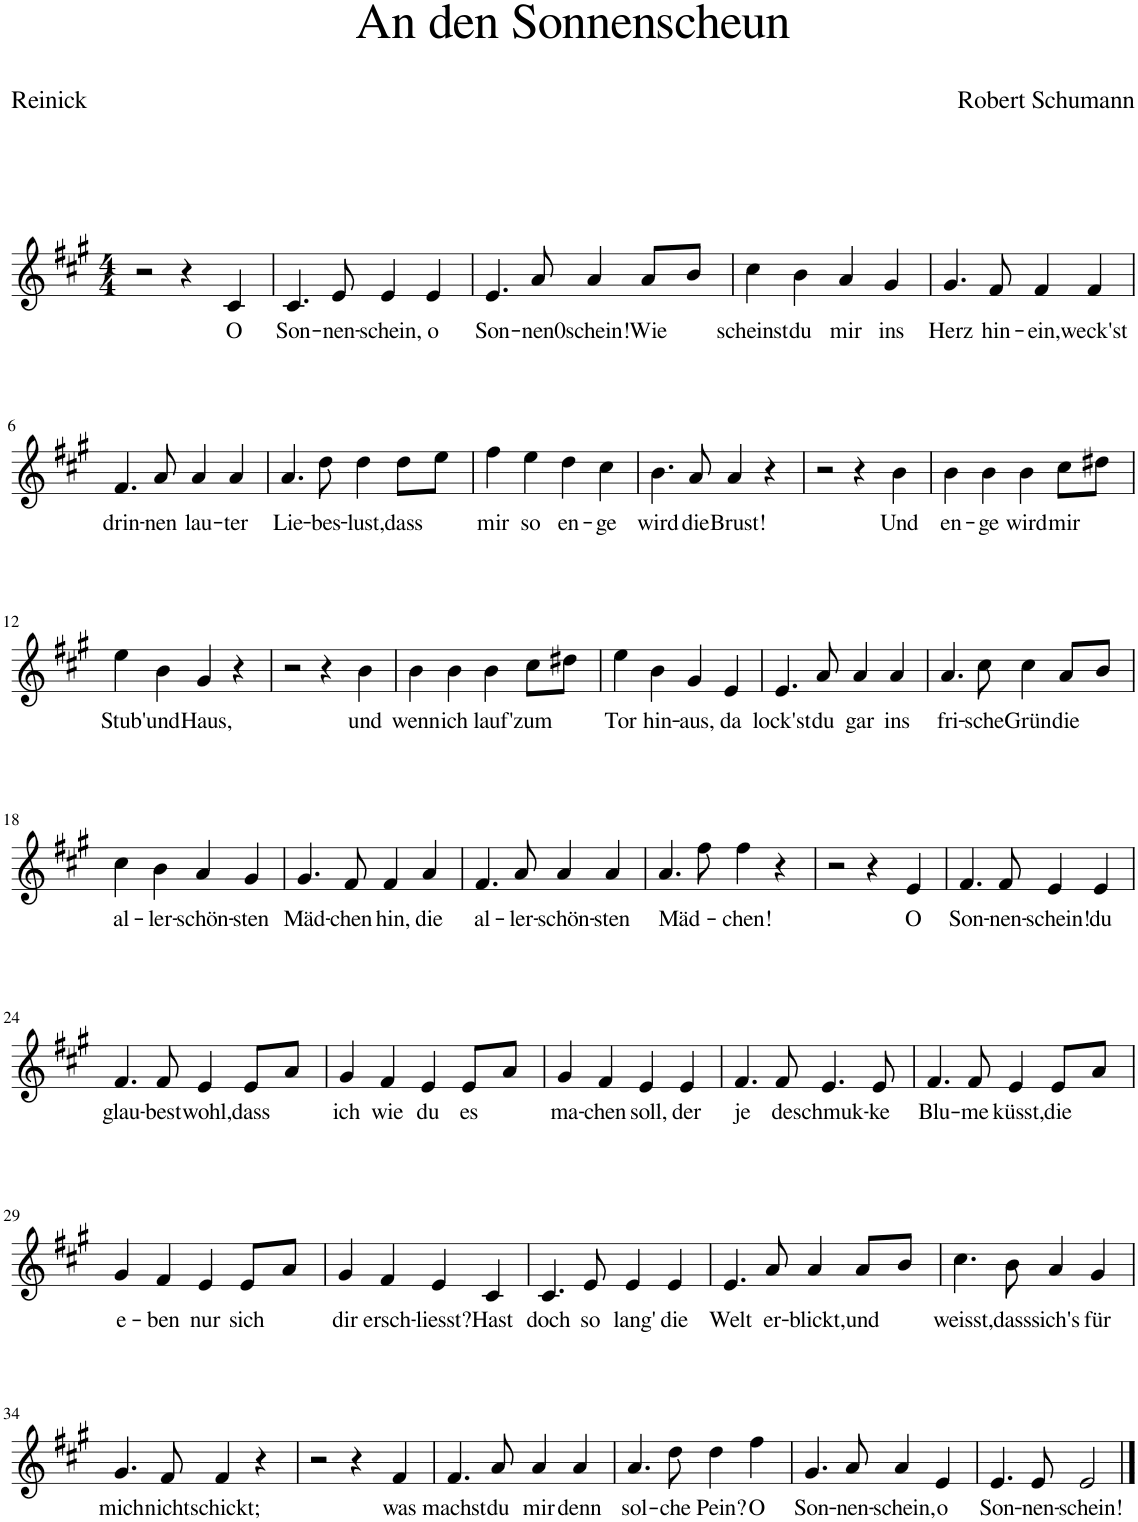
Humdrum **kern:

**kern	**text
*part1	*part1
*staff1	*staff1
*I"Piano	*
*I'Pno	*
*clefG2	*
*k[f#c#g#]	*
*M4/4	*
=1	=1
2r	.
4r	.
!	!LO:LY:b
4c#/	O
=2	=2
!	!LO:LY:b
4.c#/	Son-
!	!LO:LY:b
8e/	-nen-
!	!LO:LY:b
4e/	-schein,
!	!LO:LY:b
4e/	o
=3	=3
!	!LO:LY:b
4.e/	Son-
!	!LO:LY:b
8a/	-nen0
!	!LO:LY:b
4a/	-schein!
!	!LO:LY:b
8a/L	Wie
8b/J	.
=4	=4
!	!LO:LY:b
4cc#\	scheinst
!	!LO:LY:b
4b\	du
!	!LO:LY:b
4a/	mir
!	!LO:LY:b
4g#/	ins
=5	=5
!	!LO:LY:b
4.g#/	Herz
!	!LO:LY:b
8f#/	hin-
!	!LO:LY:b
4f#/	-ein,
!	!LO:LY:b
4f#/	weck'st
!!LO:LB:g=z
=6	=6
!	!LO:LY:b
4.f#/	drin-
!	!LO:LY:b
8a/	-nen
!	!LO:LY:b
4a/	lau-
!	!LO:LY:b
4a/	-ter
=7	=7
!	!LO:LY:b
4.a/	Lie-
!	!LO:LY:b
8dd\	-bes-
!	!LO:LY:b
4dd\	-lust,
!	!LO:LY:b
8dd\L	dass
8ee\J	.
=8	=8
!	!LO:LY:b
4ff#\	mir
!	!LO:LY:b
4ee\	so
!	!LO:LY:b
4dd\	en-
!	!LO:LY:b
4cc#\	-ge
=9	=9
!	!LO:LY:b
4.b\	wird
!	!LO:LY:b
8a/	die
!	!LO:LY:b
4a/	Brust!
4r	.
=10	=10
2r	.
4r	.
!	!LO:LY:b
4b\	Und
=11	=11
!	!LO:LY:b
4b\	en-
!	!LO:LY:b
4b\	-ge
!	!LO:LY:b
4b\	wird
!	!LO:LY:b
8cc#\L	mir
8dd#X\J	.
!!LO:LB:g=z
=12	=12
!	!LO:LY:b
4ee\	Stub'
!	!LO:LY:b
4b\	und
!	!LO:LY:b
4g#/	Haus,
4r	.
=13	=13
2r	.
4r	.
!	!LO:LY:b
4b\	und
=14	=14
!	!LO:LY:b
4b\	wenn
!	!LO:LY:b
4b\	ich
!	!LO:LY:b
4b\	lauf'
!	!LO:LY:b
8cc#\L	zum
8dd#X\J	.
=15	=15
!	!LO:LY:b
4ee\	Tor
!	!LO:LY:b
4b\	hin-
!	!LO:LY:b
4g#/	-aus,
!	!LO:LY:b
4e/	da
=16	=16
!	!LO:LY:b
4.e/	lock'st
!	!LO:LY:b
8a/	du
!	!LO:LY:b
4a/	gar
!	!LO:LY:b
4a/	ins
=17	=17
!	!LO:LY:b
4.a/	fri-
!	!LO:LY:b
8cc#\	-sche
!	!LO:LY:b
4cc#\	Grün
!	!LO:LY:b
8a/L	die
8b/J	.
!!LO:LB:g=z
=18	=18
!	!LO:LY:b
4cc#\	al-
!	!LO:LY:b
4b\	-ler-
!	!LO:LY:b
4a/	-schön-
!	!LO:LY:b
4g#/	-sten
=19	=19
!	!LO:LY:b
4.g#/	Mäd-
!	!LO:LY:b
8f#/	-chen
!	!LO:LY:b
4f#/	hin,
!	!LO:LY:b
4a/	die
=20	=20
!	!LO:LY:b
4.f#/	al-
!	!LO:LY:b
8a/	-ler-
!	!LO:LY:b
4a/	-schön-
!	!LO:LY:b
4a/	-sten
=21	=21
!	!LO:LY:b
4.a/	Mäd-
8ff#\	.
!	!LO:LY:b
4ff#\	-chen!
4r	.
=22	=22
2r	.
4r	.
!	!LO:LY:b
4e/	O
=23	=23
!	!LO:LY:b
4.f#/	Son-
!	!LO:LY:b
8f#/	-nen-
!	!LO:LY:b
4e/	-schein!
!	!LO:LY:b
4e/	du
!!LO:LB:g=z
=24	=24
!	!LO:LY:b
4.f#/	glau-
!	!LO:LY:b
8f#/	-best
!	!LO:LY:b
4e/	wohl,
!	!LO:LY:b
8e/L	dass
8a/J	.
=25	=25
!	!LO:LY:b
4g#/	ich
!	!LO:LY:b
4f#/	wie
!	!LO:LY:b
4e/	du
!	!LO:LY:b
8e/L	es
8a/J	.
=26	=26
!	!LO:LY:b
4g#/	ma-
!	!LO:LY:b
4f#/	-chen
!	!LO:LY:b
4e/	soll,
!	!LO:LY:b
4e/	der
=27	=27
!	!LO:LY:b
4.f#/	je
!	!LO:LY:b
8f#/	-de
!	!LO:LY:b
4.e/	schmuk-
!	!LO:LY:b
8e/	-ke
=28	=28
!	!LO:LY:b
4.f#/	Blu-
!	!LO:LY:b
8f#/	-me
!	!LO:LY:b
4e/	küsst,
!	!LO:LY:b
8e/L	die
8a/J	.
!!LO:LB:g=z
=29	=29
!	!LO:LY:b
4g#/	e-
!	!LO:LY:b
4f#/	-ben
!	!LO:LY:b
4e/	nur
!	!LO:LY:b
8e/L	sich
8a/J	.
=30	=30
!	!LO:LY:b
4g#/	dir
!	!LO:LY:b
4f#/	ersch-
!	!LO:LY:b
4e/	-liesst?
!	!LO:LY:b
4c#/	Hast
=31	=31
!	!LO:LY:b
4.c#/	doch
!	!LO:LY:b
8e/	so
!	!LO:LY:b
4e/	lang'
!	!LO:LY:b
4e/	die
=32	=32
!	!LO:LY:b
4.e/	Welt
!	!LO:LY:b
8a/	er-
!	!LO:LY:b
4a/	-blickt,
!	!LO:LY:b
8a/L	und
8b/J	.
=33	=33
!	!LO:LY:b
4.cc#\	weisst,
!	!LO:LY:b
8b\	dass
!	!LO:LY:b
4a/	sich's
!	!LO:LY:b
4g#/	für
!!LO:LB:g=z
=34	=34
!	!LO:LY:b
4.g#/	mich
!	!LO:LY:b
8f#/	nicht
!	!LO:LY:b
4f#/	schickt;
4r	.
=35	=35
2r	.
4r	.
!	!LO:LY:b
4f#/	was
=36	=36
!	!LO:LY:b
4.f#/	machst
!	!LO:LY:b
8a/	du
!	!LO:LY:b
4a/	mir
!	!LO:LY:b
4a/	denn
=37	=37
!	!LO:LY:b
4.a/	sol-
!	!LO:LY:b
8dd\	-che
!	!LO:LY:b
4dd\	Pein?
!	!LO:LY:b
4ff#\	O
=38	=38
!	!LO:LY:b
4.g#/	Son-
!	!LO:LY:b
8a/	-nen-
!	!LO:LY:b
4a/	-schein,
!	!LO:LY:b
4e/	o
=39	=39
!	!LO:LY:b
4.e/	Son-
!	!LO:LY:b
8e/	-nen-
!	!LO:LY:b
2e/	-schein!
==	==
*-	*-
